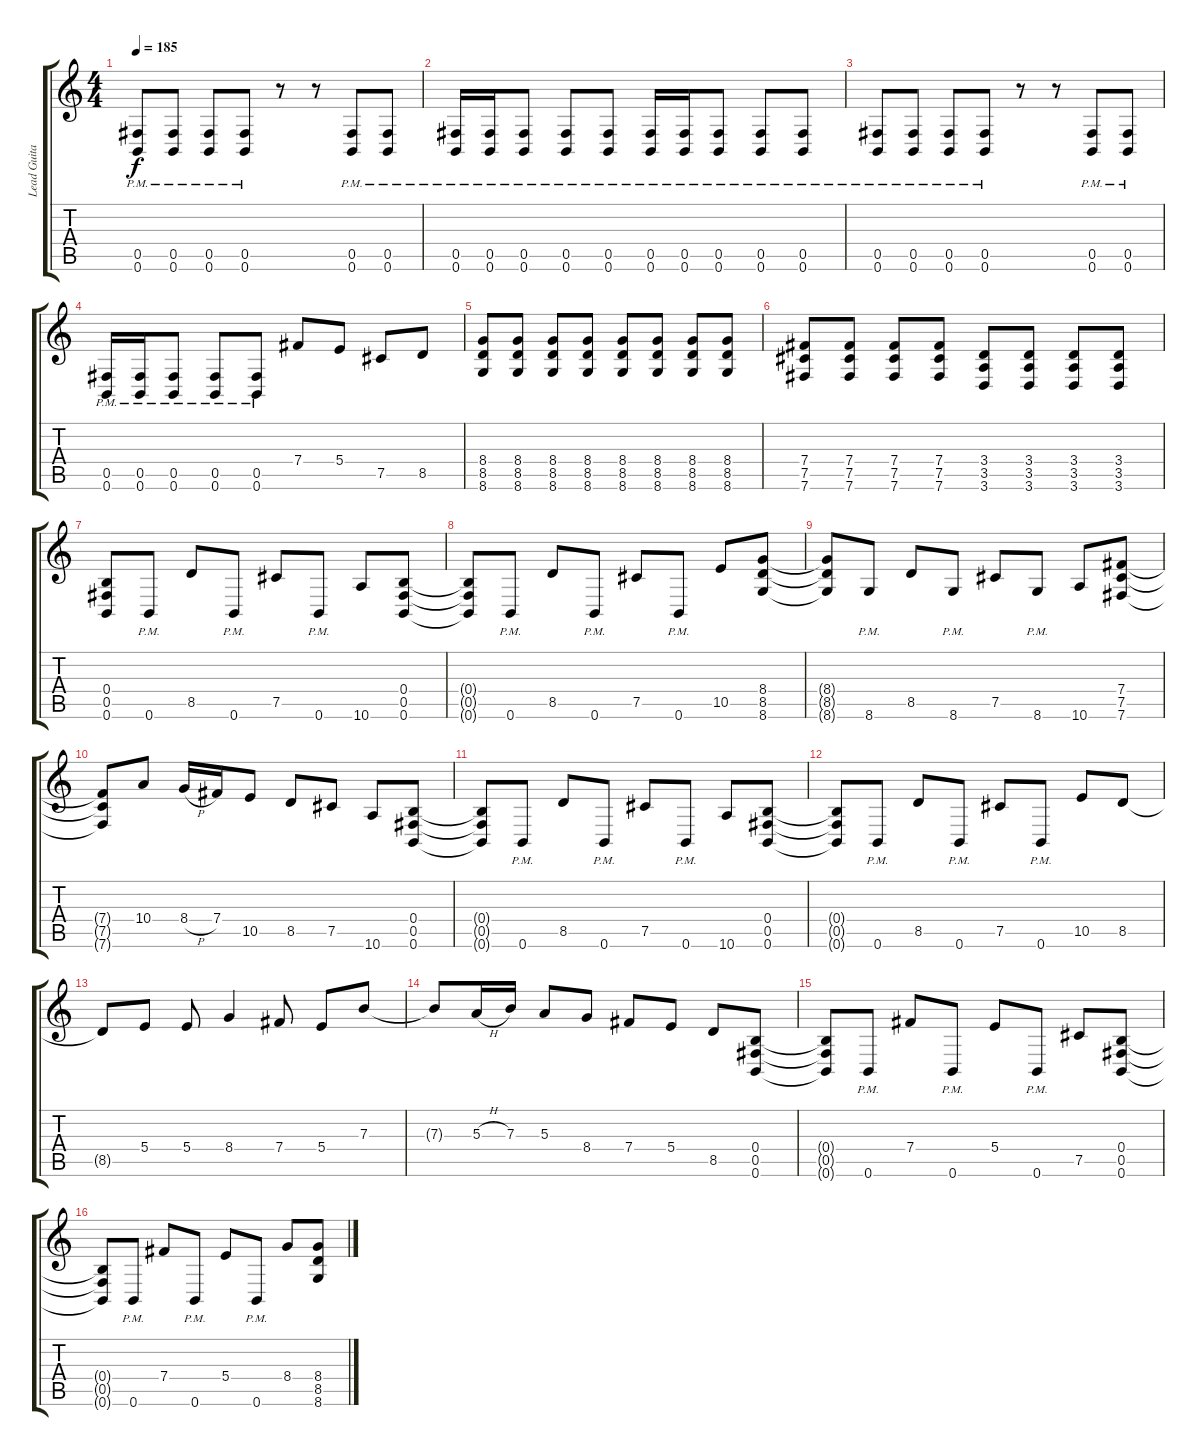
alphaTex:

\track ("Lead Guitar - Jona" "Lead Guita") {instrument distortionguitar}
\staff {score tabs}
\tuning (Db4 Ab3 E3 B2 Gb2 B1) {hide}
\ts (4 4)
\tempo 185
\clef g2
\ks c
(0.5 0.6{pm}).8{dy f} (0.5 0.6{pm}).8 (0.5 0.6{pm}).8 (0.5 0.6{pm}).8 r.8 r.8 (0.5 0.6{pm}).8 (0.5 0.6{pm}).8 |
(0.5 0.6{pm}).16 (0.5 0.6{pm}).16 (0.5 0.6{pm}).8 (0.5 0.6{pm}).8 (0.5 0.6{pm}).8 (0.5 0.6{pm}).16 (0.5 0.6{pm}).16 (0.5 0.6{pm}).8 (0.5 0.6{pm}).8 (0.5 0.6{pm}).8 |
(0.5 0.6{pm}).8 (0.5 0.6{pm}).8 (0.5 0.6{pm}).8 (0.5 0.6{pm}).8 r.8 r.8 (0.5 0.6{pm}).8 (0.5 0.6{pm}).8 |
(0.5 0.6{pm}).16 (0.5 0.6{pm}).16 (0.5 0.6{pm}).8 (0.5 0.6{pm}).8 (0.5 0.6{pm}).8 7.4.8 5.4.8 7.5.8 8.5.8 |
(8.4 8.5 8.6).8 (8.4 8.5 8.6).8 (8.4 8.5 8.6).8 (8.4 8.5 8.6).8 (8.4 8.5 8.6).8 (8.4 8.5 8.6).8 (8.4 8.5 8.6).8 (8.4 8.5 8.6).8 |
(7.4 7.5 7.6).8 (7.4 7.5 7.6).8 (7.4 7.5 7.6).8 (7.4 7.5 7.6).8 (3.4 3.5 3.6).8 (3.4 3.5 3.6).8 (3.4 3.5 3.6).8 (3.4 3.5 3.6).8 |
(0.4 0.5 0.6).8 0.6{pm}.8 8.5.8 0.6{pm}.8 7.5.8 0.6{pm}.8 10.6.8 (0.4 0.5 0.6).8 |
(0.4{t} 0.5{t} 0.6{t}).8 0.6{pm}.8 8.5.8 0.6{pm}.8 7.5.8 0.6{pm}.8 10.5.8 (8.4 8.5 8.6).8 |
(8.4{t} 8.5{t} 8.6{t}).8 8.6{pm}.8 8.5.8 8.6{pm}.8 7.5.8 8.6{pm}.8 10.6.8 (7.4 7.5 7.6).8 |
(7.4{t} 7.5{t} 7.6{t}).8 10.4.8 8.4{h}.16 7.4.16 10.5.8 8.5.8 7.5.8 10.6.8 (0.4 0.5 0.6).8 |
(0.4{t} 0.5{t} 0.6{t}).8 0.6{pm}.8 8.5.8 0.6{pm}.8 7.5.8 0.6{pm}.8 10.6.8 (0.4 0.5 0.6).8 |
(0.4{t} 0.5{t} 0.6{t}).8 0.6{pm}.8 8.5.8 0.6{pm}.8 7.5.8 0.6{pm}.8 10.5.8 8.5.8 |
8.5{t}.8 5.4.8 5.4.8 8.4.4 7.4.8 5.4.8 7.3.8 |
7.3{t}.8 5.3{h}.16 7.3.16 5.3.8 8.4.8 7.4.8 5.4.8 8.5.8 (0.4 0.5 0.6).8 |
(0.4{t} 0.5{t} 0.6{t}).8 0.6{pm}.8 7.4.8 0.6{pm}.8 5.4.8 0.6{pm}.8 7.5.8 (0.4 0.5 0.6).8 |
(0.4{t} 0.5{t} 0.6{t}).8 0.6{pm}.8 7.4.8 0.6{pm}.8 5.4.8 0.6{pm}.8 8.4.8 (8.4 8.5 8.6).8
